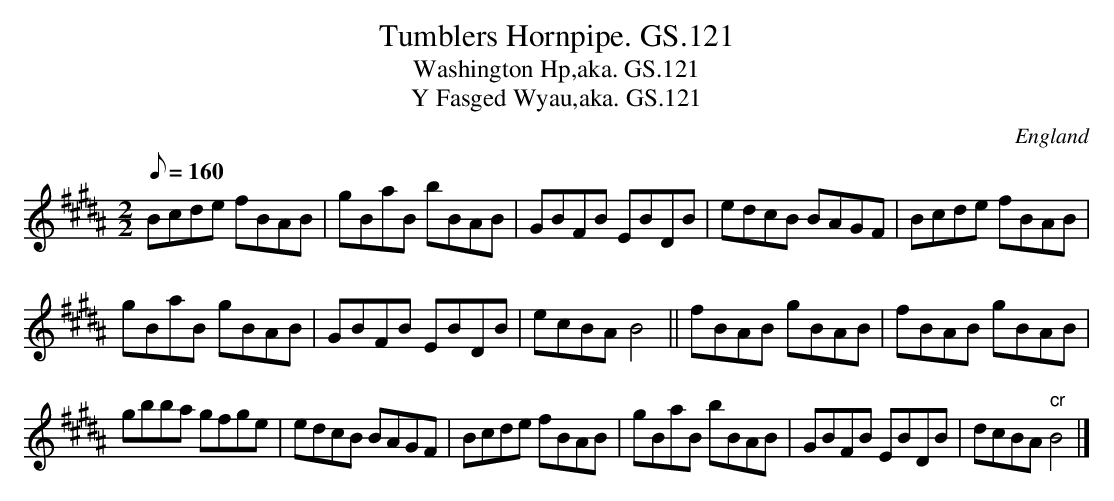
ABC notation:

X:1
T:Tumblers Hornpipe. GS.121
T:Washington Hp,aka. GS.121
T:Y Fasged Wyau,aka. GS.121
M:2/2
L:1/8
Q:160
O:England
K:BB major
Bcde fBAB | gBaB bBAB | GBFB EBDB | edcB BAGF | Bcde fBAB |!
 gBaB gBAB |
GBFB EBDB | ecBA B4 || fBAB gBAB | fBAB gBAB |! gbba gfge | edcB BAGF
 | Bcde fBAB |
gBaB bBAB | GBFB EBDB | dcBA "cr"B4|]
